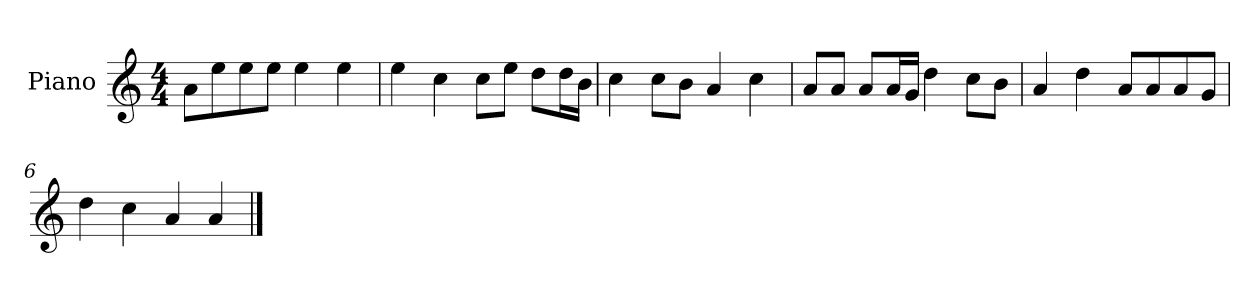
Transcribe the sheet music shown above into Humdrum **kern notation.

**kern
*part1
*staff1
*I"Piano
*I'P-no
*clefG2
*k[]
*M4/4
*MM90
=1
8a\L
8ee\
8ee\
8ee\J
4ee\
4ee\
=2
4ee\
4cc\
8cc\L
8ee\J
8dd\L
16dd\L
16b\JJ
=3
4cc\
8cc\L
8b\J
4a/
4cc\
=4
8a/L
8a/J
8a/L
16a/L
16g/JJ
4dd\
8cc\L
8b\J
=5
4a/
4dd\
8a/L
8a/
8a/
8g/J
=6
4dd\
4cc\
4a/
4a/
==
*-
